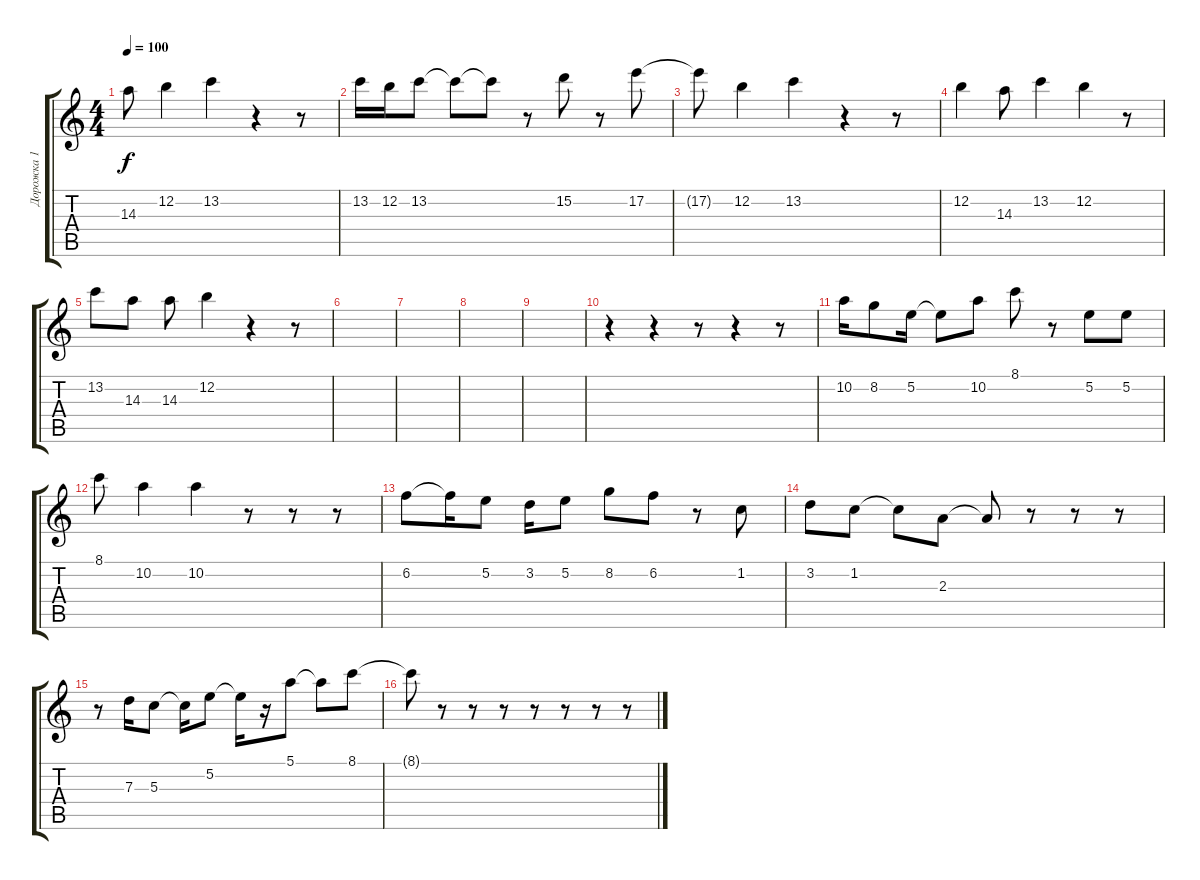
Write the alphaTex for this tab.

\track ("Дорожка 1" "Дорожка 1") {instrument acousticguitarsteel}
\staff {score tabs}
\tuning (E4 B3 G3 D3 A2 E2) {hide}
\ts (4 4)
\tempo 100
\clef g2
\ks c
14.3.8{dy f} 12.2.4 13.2.4 r.4 r.8 |
13.2.16 12.2.16 13.2.8 13.2{t}.8 13.2{t}.8 r.8 15.2.8 r.8 17.2.8 |
17.2{t}.8 12.2.4 13.2.4 r.4 r.8 |
12.2.4 14.3.8 13.2.4 12.2.4 r.8 |
13.2.8 14.3.8 14.3.8 12.2.4 r.4 r.8 |
|
|
|
|
r.4 r.4 r.8 r.4 r.8 |
10.2.16 8.2.8 5.2.16 5.2{t}.8 10.2.8 8.1.8 r.8 5.2.8 5.2.8 |
8.1.8 10.2.4 10.2.4 r.8 r.8 r.8 |
6.2.8 6.2{t}.16 5.2.8 3.2.16 5.2.8 8.2.8 6.2.8 r.8 1.2.8 |
3.2.8 1.2.8 1.2{t}.8 2.3.8 2.3{t}.8 r.8 r.8 r.8 |
r.8 7.3.16 5.3.8 5.3{t}.16 5.2.8 5.2{t}.16 r.16 5.1.8 5.1{t}.8 8.1.8 |
8.1{t}.8 r.8 r.8 r.8 r.8 r.8 r.8 r.8
